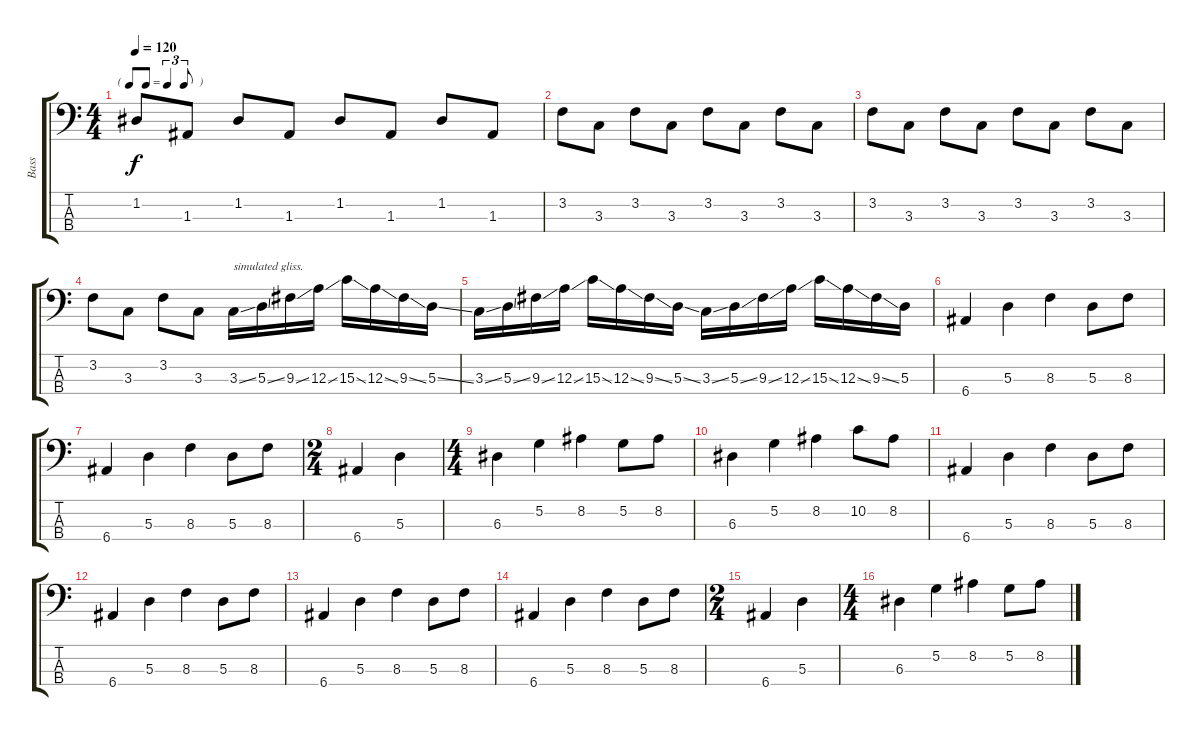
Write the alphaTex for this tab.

\track ("Bass" "Bass") {instrument electricbassfinger}
\staff {score tabs}
\tuning (G2 D2 A1 E1) {hide}
\ts (4 4)
\tf triplet8th
\tempo 120
\clef f4
\ks c
1.2.8{dy f} 1.3.8 1.2.8 1.3.8 1.2.8 1.3.8 1.2.8 1.3.8 |
3.2.8 3.3.8 3.2.8 3.3.8 3.2.8 3.3.8 3.2.8 3.3.8 |
3.2.8 3.3.8 3.2.8 3.3.8 3.2.8 3.3.8 3.2.8 3.3.8 |
3.2.8 3.3.8 3.2.8 3.3.8 3.3{ss}.16{txt "simulated gliss."} 5.3{ss}.16 9.3{ss}.16 12.3{ss}.16 15.3{ss}.16 12.3{ss}.16 9.3{ss}.16 5.3{ss}.16 |
3.3{ss}.16 5.3{ss}.16 9.3{ss}.16 12.3{ss}.16 15.3{ss}.16 12.3{ss}.16 9.3{ss}.16 5.3{ss}.16 3.3{ss}.16 5.3{ss}.16 9.3{ss}.16 12.3{ss}.16 15.3{ss}.16 12.3{ss}.16 9.3{ss}.16 5.3.16 |
6.4.4 5.3.4 8.3.4 5.3.8 8.3.8 |
6.4.4 5.3.4 8.3.4 5.3.8 8.3.8 |
\ts (2 4)
6.4.4 5.3.4 |
\ts (4 4)
6.3.4 5.2.4 8.2.4 5.2.8 8.2.8 |
6.3.4 5.2.4 8.2.4 10.2.8 8.2.8 |
6.4.4 5.3.4 8.3.4 5.3.8 8.3.8 |
6.4.4 5.3.4 8.3.4 5.3.8 8.3.8 |
6.4.4 5.3.4 8.3.4 5.3.8 8.3.8 |
6.4.4 5.3.4 8.3.4 5.3.8 8.3.8 |
\ts (2 4)
6.4.4 5.3.4 |
\ts (4 4)
6.3.4 5.2.4 8.2.4 5.2.8 8.2.8
